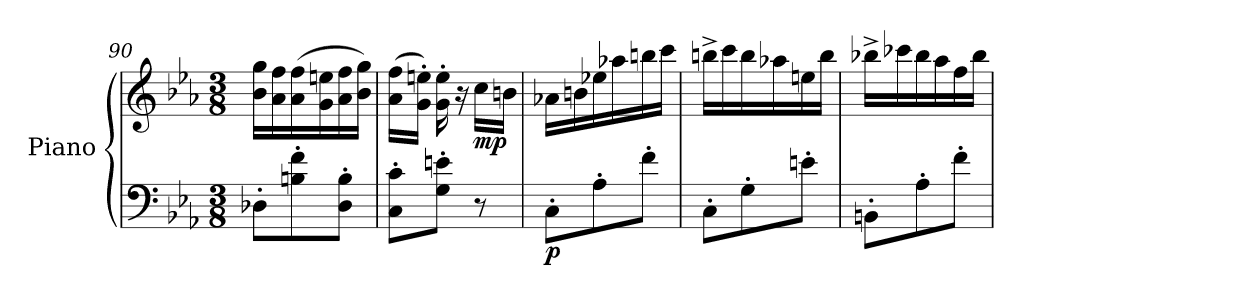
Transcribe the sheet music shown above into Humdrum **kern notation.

**kern	**kern	**dynam
*part1	*part1	*part1
*staff2	*staff1	*staff1/2
*I"Piano	*	*
*I'Pno.	*	*
*clefF4	*clefG2	*
*k[b-e-a-]	*k[b-e-a-]	*
*M3/8	*M3/8	*
=90	=90	=90
8D-X'\L	16b-\ 16gg\LL	.
.	16a-\ 16ff\	.
8Bn\' 8f\'	(>16a-\ 16ff\	.
.	16g\ 16een\	.
8D-\' 8B\'J	16a-\ 16ff\	.
.	16b-\ 16gg\JJ)	.
=91	=91	=91
8C\' 8c\'L	(>16a-\ 16ff\LL	.
.	16g\' 16een\'JJ)	.
8G\' 8en\'J	16g\' 16ee\'	.
.	16r	.
!	!	!LO:DY:b
8r	16cc\LL	mp
.	16bn\JJ	.
=92	=92	=92
!	!	!LO:DY:b=2
8C'\L	16a-X\LL	p
.	16bn\	.
8A-'\	16ee-X\	.
.	16aa-X\	.
8f'\J	16bbn\	.
.	16ccc\JJ	.
!!LO:LB:g=z
=93	=93	=93
8C'\L	16bbn^\LL	.
.	16ccc\	.
8G'\	16bb\	.
.	16aa-X\	.
8en'\J	16een\	.
.	16bb\JJ	.
=94	=94	=94
8BBn'\L	16bb-X^\LL	.
.	16ccc-X\	.
8A-'\	16bb-\	.
.	16aa-\	.
8f'\J	16ff\	.
.	16bb-\JJ	.
=	=	=
*-	*-	*-
